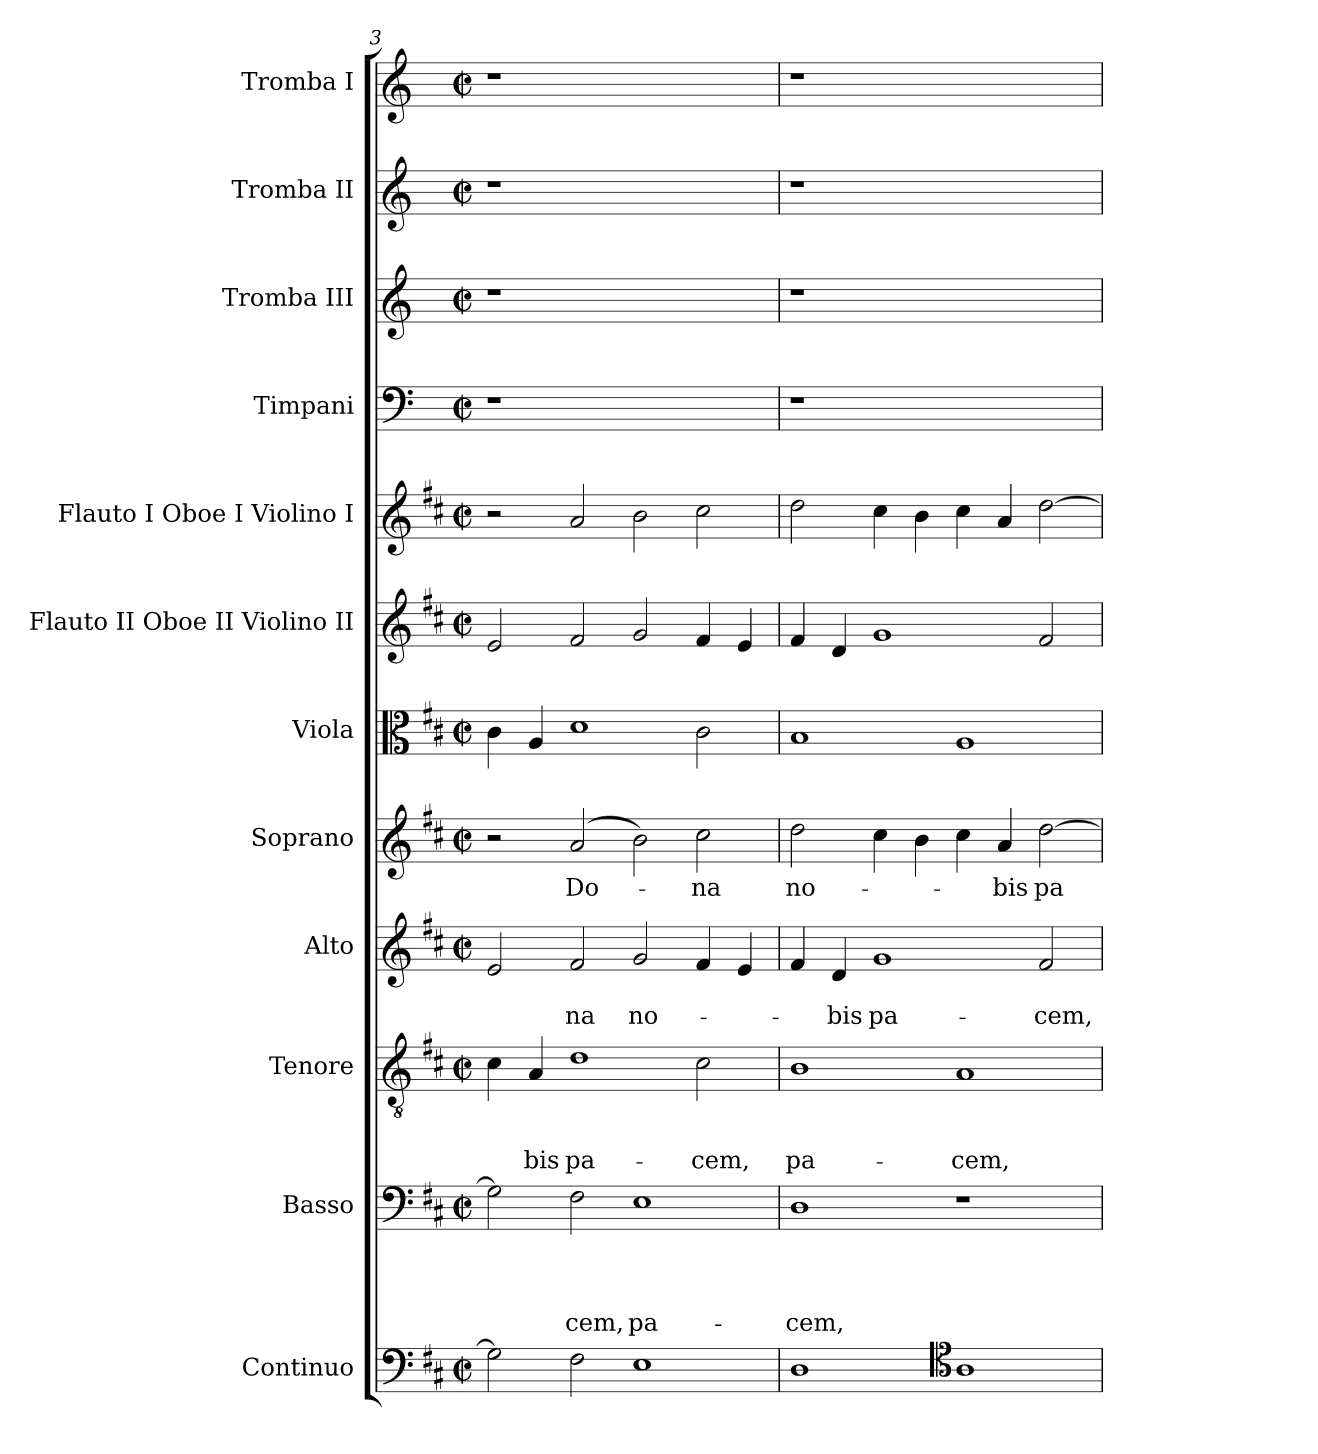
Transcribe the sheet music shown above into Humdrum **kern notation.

**kern	**kern	**text	**text	**text	**text	**kern	**text	**text	**text	**kern	**text	**text	**kern	**text	**kern	**kern	**kern	**kern	**kern	**kern	**kern
*part12	*part11	*part11	*part11	*part11	*part11	*part10	*part10	*part10	*part10	*part9	*part9	*part9	*part8	*part8	*part7	*part6	*part5	*part4	*part3	*part2	*part1
*staff12	*staff11	*staff11	*staff11	*staff11	*staff11	*staff10	*staff10	*staff10	*staff10	*staff9	*staff9	*staff9	*staff8	*staff8	*staff7	*staff6	*staff5	*staff4	*staff3	*staff2	*staff1
*I"Continuo	*I"Basso	*	*	*	*	*I"Tenore	*	*	*	*I"Alto	*	*	*I"Soprano	*	*I"Viola	*I"Flauto II Oboe II Violino II	*I"Flauto I Oboe I Violino I	*I"Timpani	*I"Tromba III	*I"Tromba II	*I"Tromba I
*I'Cont.	*I'B.	*	*	*	*	*I'T.	*	*	*	*I'A.	*	*	*I'S.	*	*I'Vla.	*I'Fl.II Ob.II Vl.II	*I'Fl.I Ob.I Vl.I	*I'Timp.	*I'Tr.III	*I'Tr.II	*I'Tr.I
*clefF4	*clefF4	*	*	*	*	*clefGv2	*	*	*	*clefG2	*	*	*clefG2	*	*clefC3	*clefG2	*clefG2	*clefF4	*clefG2	*clefG2	*clefG2
*	*	*	*	*	*	*	*	*	*	*	*	*	*	*	*	*	*	*ITrd-1c-2	*ITrd-1c-2	*ITrd-1c-2	*ITrd-1c-2
*k[f#c#]	*k[f#c#]	*	*	*	*	*k[f#c#]	*	*	*	*k[f#c#]	*	*	*k[f#c#]	*	*k[f#c#]	*k[f#c#]	*k[f#c#]	*k[f#c#]	*k[f#c#]	*k[f#c#]	*k[f#c#]
*D:	*D:	*	*	*	*	*D:	*	*	*	*D:	*	*	*D:	*	*D:	*D:	*D:	*D:	*D:	*D:	*D:
*M2/2	*M2/2	*	*	*	*	*M2/2	*	*	*	*M2/2	*	*	*M2/2	*	*M2/2	*M2/2	*M2/2	*M2/2	*M2/2	*M2/2	*M2/2
*met(c|)	*met(c|)	*	*	*	*	*met(c|)	*	*	*	*met(c|)	*	*	*met(c|)	*	*met(c|)	*met(c|)	*met(c|)	*met(c|)	*met(c|)	*met(c|)	*met(c|)
=3	=3	=3	=3	=3	=3	=3	=3	=3	=3	=3	=3	=3	=3	=3	=3	=3	=3	=3	=3	=3	=3
2G\]	2G\]	.	.	.	.	4c#\	.	.	.	2e/	.	.	2r	.	4c#\	2e/	2r	1r	1r	1r	1r
!	!	!	!	!	!	!	!	!	!LO:LY:b	!	!	!	!	!	!	!	!	!	!	!	!
.	.	.	.	.	.	4A/	.	.	-bis	.	.	.	.	.	4A/	.	.	.	.	.	.
!	!	!	!	!	!LO:LY:b	!	!	!	!LO:LY:b	!	!	!LO:LY:b	!	!LO:LY:b	!	!	!	!	!	!	!
2F#\	2F#\	.	.	.	-cem,	1d	.	.	pa-	2f#/	.	-na	(>2a/	Do-	1d	2f#/	2a/	.	.	.	.
!	!	!	!	!	!LO:LY:b	!	!	!	!	!	!	!LO:LY:b	!	!	!	!	!	!	!	!	!
1E	1E	.	.	.	pa-	.	.	.	.	2g/	.	no-	2b\)	.	.	2g/	2b\	1ryy	1ryy	1ryy	1ryy
!	!	!	!	!	!	!	!	!	!LO:LY:b	!	!	!	!	!LO:LY:b	!	!	!	!	!	!	!
.	.	.	.	.	.	2c#\	.	.	-cem,	4f#/	.	.	2cc#\	-na	2c#\	4f#/	2cc#\	.	.	.	.
.	.	.	.	.	.	.	.	.	.	4e/	.	.	.	.	.	4e/	.	.	.	.	.
=4	=4	=4	=4	=4	=4	=4	=4	=4	=4	=4	=4	=4	=4	=4	=4	=4	=4	=4	=4	=4	=4
!	!	!	!	!	!LO:LY:b	!	!	!	!LO:LY:b	!	!	!	!	!LO:LY:b	!	!	!	!	!	!	!
1D	1D	.	.	.	-cem,	1B	.	.	pa-	4f#/	.	.	2dd\	no-	1B	4f#/	2dd\	1r	1r	1r	1r
!	!	!	!	!	!	!	!	!	!	!	!	!LO:LY:b	!	!	!	!	!	!	!	!	!
.	.	.	.	.	.	.	.	.	.	4d/	.	-bis	.	.	.	4d/	.	.	.	.	.
!	!	!	!	!	!	!	!	!	!	!	!	!LO:LY:b	!	!	!	!	!	!	!	!	!
.	.	.	.	.	.	.	.	.	.	1g	.	pa-	4cc#\	.	.	1g	4cc#\	.	.	.	.
.	.	.	.	.	.	.	.	.	.	.	.	.	4b\	.	.	.	4b\	.	.	.	.
*clefC4	*	*	*	*	*	*	*	*	*	*	*	*	*	*	*	*	*	*	*	*	*
!	!	!	!	!	!	!	!	!	!LO:LY:b	!	!	!	!	!	!	!	!	!	!	!	!
1A	1r	.	.	.	.	1A	.	.	-cem,	.	.	.	4cc#\	.	1A	.	4cc#\	1ryy	1ryy	1ryy	1ryy
!	!	!	!	!	!	!	!	!	!	!	!	!	!	!LO:LY:b	!	!	!	!	!	!	!
.	.	.	.	.	.	.	.	.	.	.	.	.	4a/	-bis	.	.	4a/	.	.	.	.
!	!	!	!	!	!	!	!	!	!	!	!	!LO:LY:b	!	!LO:LY:b	!	!	!	!	!	!	!
.	.	.	.	.	.	.	.	.	.	2f#/	.	-cem,	[2dd\	pa-	.	2f#/	[2dd\	.	.	.	.
=	=	=	=	=	=	=	=	=	=	=	=	=	=	=	=	=	=	=	=	=	=
*-	*-	*-	*-	*-	*-	*-	*-	*-	*-	*-	*-	*-	*-	*-	*-	*-	*-	*-	*-	*-	*-
